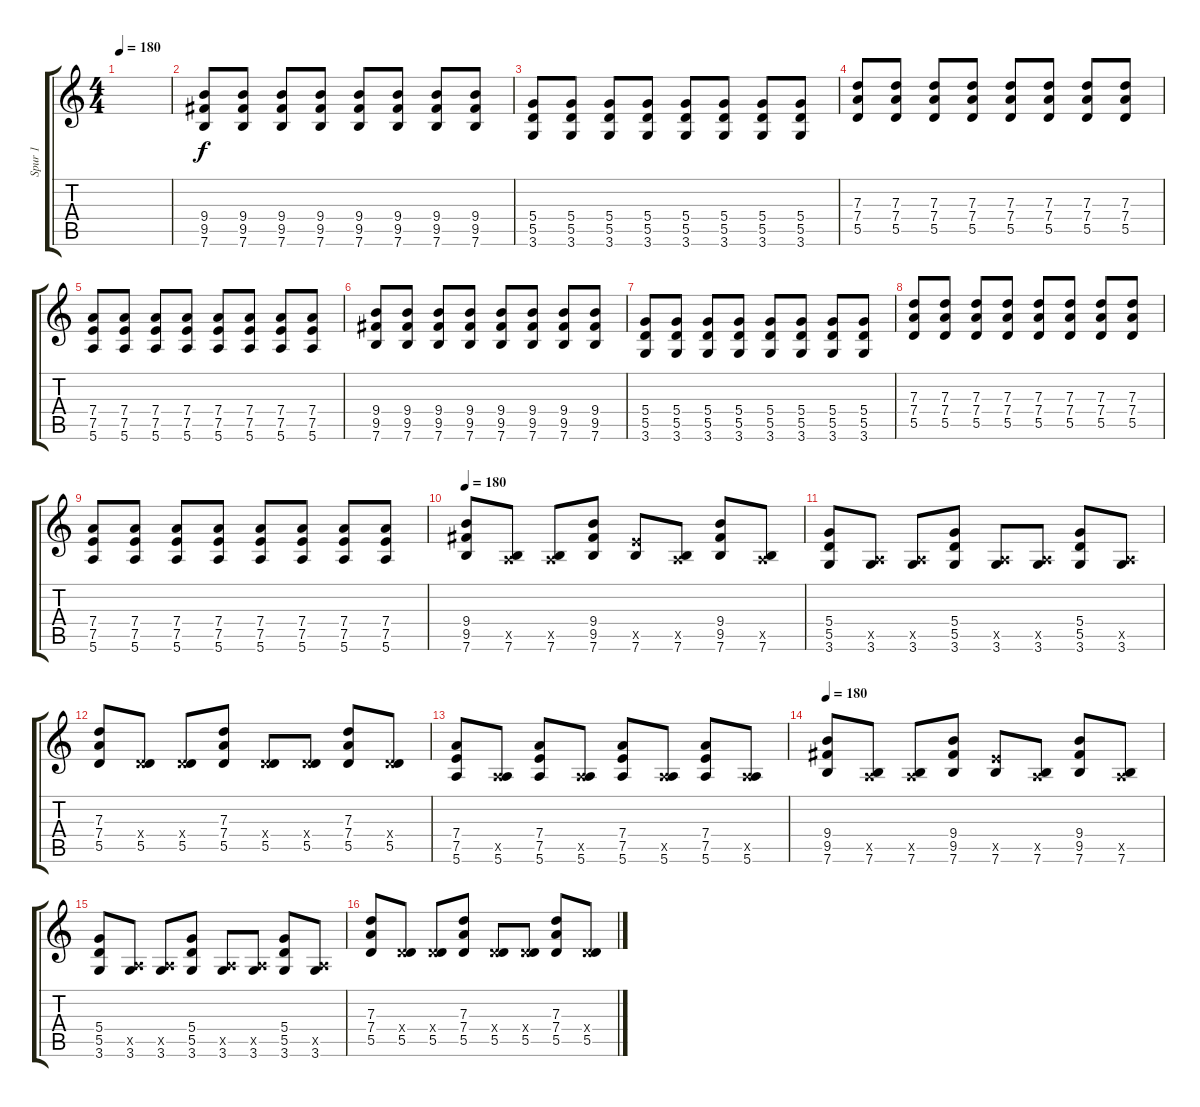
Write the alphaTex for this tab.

\track ("Spur 1" "Spur 1") {instrument distortionguitar}
\staff {score tabs}
\tuning (E4 B3 G3 D3 A2 E2) {hide}
\ts (4 4)
\tempo 180
\clef g2
\ks c
|
(9.4 9.5 7.6).8{volume 13} (9.4 9.5 7.6).8 (9.4 9.5 7.6).8 (9.4 9.5 7.6).8 (9.4 9.5 7.6).8 (9.4 9.5 7.6).8 (9.4 9.5 7.6).8 (9.4 9.5 7.6).8 |
(5.4 5.5 3.6).8 (5.4 5.5 3.6).8 (5.4 5.5 3.6).8 (5.4 5.5 3.6).8 (5.4 5.5 3.6).8 (5.4 5.5 3.6).8 (5.4 5.5 3.6).8 (5.4 5.5 3.6).8 |
(7.3 7.4 5.5).8 (7.3 7.4 5.5).8 (7.3 7.4 5.5).8 (7.3 7.4 5.5).8 (7.3 7.4 5.5).8 (7.3 7.4 5.5).8 (7.3 7.4 5.5).8 (7.3 7.4 5.5).8 |
(7.4 7.5 5.6).8 (7.4 7.5 5.6).8 (7.4 7.5 5.6).8 (7.4 7.5 5.6).8 (7.4 7.5 5.6).8 (7.4 7.5 5.6).8 (7.4 7.5 5.6).8 (7.4 7.5 5.6).8 |
(9.4 9.5 7.6).8 (9.4 9.5 7.6).8 (9.4 9.5 7.6).8 (9.4 9.5 7.6).8 (9.4 9.5 7.6).8 (9.4 9.5 7.6).8 (9.4 9.5 7.6).8 (9.4 9.5 7.6).8 |
(5.4 5.5 3.6).8 (5.4 5.5 3.6).8 (5.4 5.5 3.6).8 (5.4 5.5 3.6).8 (5.4 5.5 3.6).8 (5.4 5.5 3.6).8 (5.4 5.5 3.6).8 (5.4 5.5 3.6).8 |
(7.3 7.4 5.5).8 (7.3 7.4 5.5).8 (7.3 7.4 5.5).8 (7.3 7.4 5.5).8 (7.3 7.4 5.5).8 (7.3 7.4 5.5).8 (7.3 7.4 5.5).8 (7.3 7.4 5.5).8 |
(7.4 7.5 5.6).8 (7.4 7.5 5.6).8 (7.4 7.5 5.6).8 (7.4 7.5 5.6).8 (7.4 7.5 5.6).8 (7.4 7.5 5.6).8 (7.4 7.5 5.6).8 (7.4 7.5 5.6).8 |
\tempo 180
(9.4 9.5 7.6).8 (0.5{x} 7.6).8 (0.5{x} 7.6).8 (9.4 9.5 7.6).8 (7.5{x} 7.6).8 (0.5{x} 7.6).8 (9.4 9.5 7.6).8 (0.5{x} 7.6).8 |
(5.4 5.5 3.6).8 (0.5{x} 3.6).8 (0.5{x} 3.6).8 (5.4 5.5 3.6).8 (0.5{x} 3.6).8 (0.5{x} 3.6).8 (5.4 5.5 3.6).8 (0.5{x} 3.6).8 |
(7.3 7.4 5.5).8 (0.4{x} 5.5).8 (0.4{x} 5.5).8 (7.3 7.4 5.5).8 (0.4{x} 5.5).8 (0.4{x} 5.5).8 (7.3 7.4 5.5).8 (0.4{x} 5.5).8 |
(7.4 7.5 5.6).8 (0.5{x} 5.6).8 (7.4 7.5 5.6).8 (0.5{x} 5.6).8 (7.4 7.5 5.6).8 (0.5{x} 5.6).8 (7.4 7.5 5.6).8 (0.5{x} 5.6).8 |
\tempo 180
(9.4 9.5 7.6).8 (0.5{x} 7.6).8 (0.5{x} 7.6).8 (9.4 9.5 7.6).8 (7.5{x} 7.6).8 (0.5{x} 7.6).8 (9.4 9.5 7.6).8 (0.5{x} 7.6).8 |
(5.4 5.5 3.6).8 (0.5{x} 3.6).8 (0.5{x} 3.6).8 (5.4 5.5 3.6).8 (0.5{x} 3.6).8 (0.5{x} 3.6).8 (5.4 5.5 3.6).8 (0.5{x} 3.6).8 |
(7.3 7.4 5.5).8 (0.4{x} 5.5).8 (0.4{x} 5.5).8 (7.3 7.4 5.5).8 (0.4{x} 5.5).8 (0.4{x} 5.5).8 (7.3 7.4 5.5).8 (0.4{x} 5.5).8
